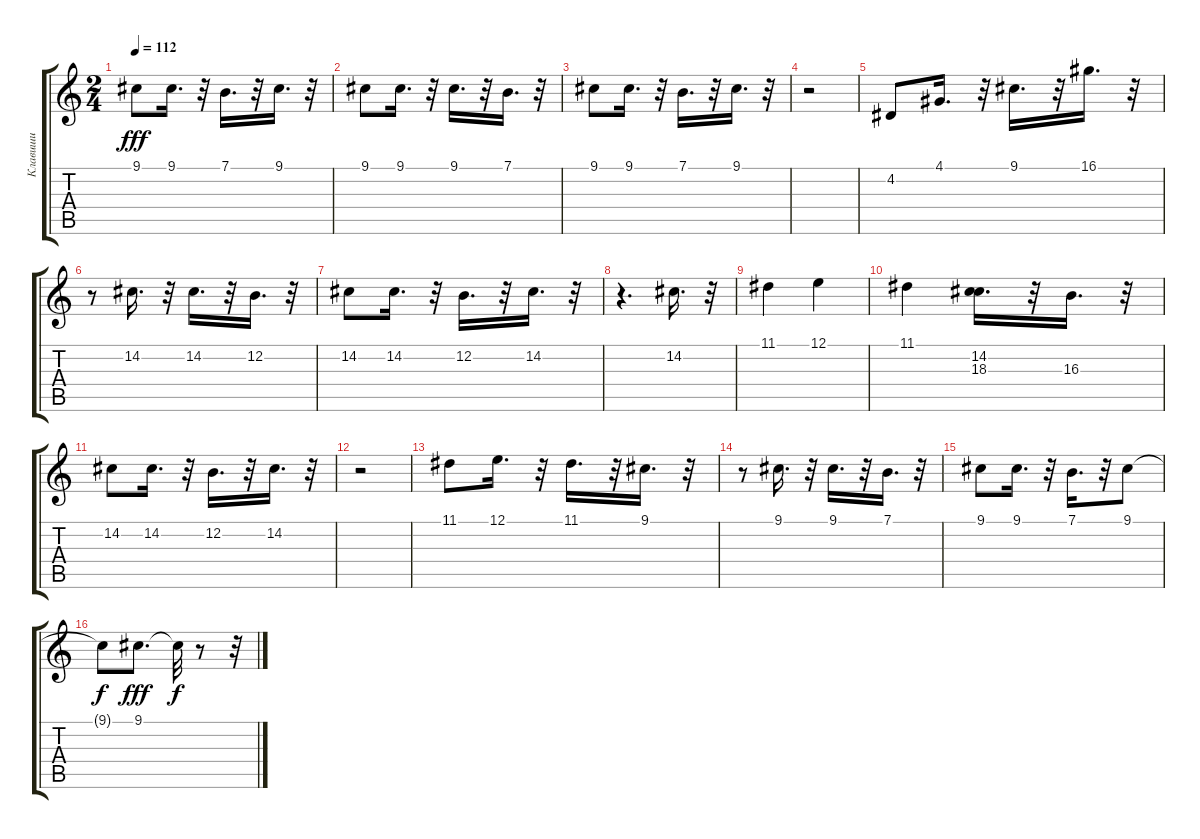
\track ("Клавиши" "Клавиши") {instrument fx5brightness}
\staff {score tabs}
\tuning (E4 B3 G3 D3 A2 E2) {hide}
\ts (2 4)
\tempo 112
\clef g2
\ks c
9.1.8{dy fff} 9.1.16{d} r.32 7.1.16{d} r.32 9.1.16{d} r.32 |
9.1.8 9.1.16{d} r.32 9.1.16{d} r.32 7.1.16{d} r.32 |
9.1.8 9.1.16{d} r.32 7.1.16{d} r.32 9.1.16{d} r.32 |
r.2 |
4.2.8 4.1.16{d} r.32 9.1.16{d} r.32 16.1.16{d} r.32 |
r.8 14.2.16{d} r.32 14.2.16{d} r.32 12.2.16{d} r.32 |
14.2.8 14.2.16{d} r.32 12.2.16{d} r.32 14.2.16{d} r.32 |
r.4{d} 14.2.16{d} r.32 |
11.1.4 12.1.4 |
11.1.4 (14.2 18.3).16{d} r.32 16.3.16{d} r.32 |
14.2.8 14.2.16{d} r.32 12.2.16{d} r.32 14.2.16{d} r.32 |
r.2 |
11.1.8 12.1.16{d} r.32 11.1.16{d} r.32 9.1.16{d} r.32 |
r.8 9.1.16{d} r.32 9.1.16{d} r.32 7.1.16{d} r.32 |
9.1.8 9.1.16{d} r.32 7.1.16{d} r.32 9.1.8 |
9.1{t}.8{dy f} 9.1.8{d dy fff} 9.1{t}.32{dy f} r.8 r.32
